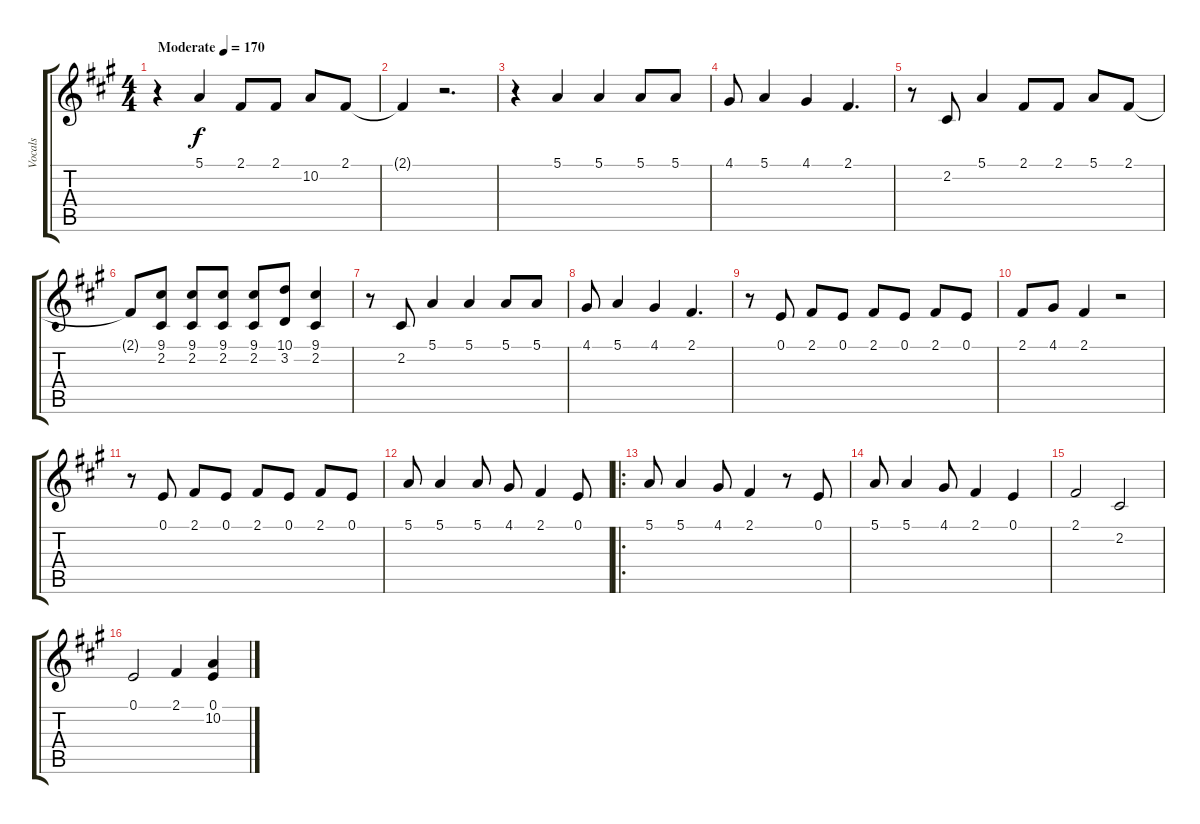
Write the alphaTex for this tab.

\track ("Vocals" "Vocals") {instrument flute}
\staff {score tabs}
\tuning (E4 B3 G3 D3 A2 E2) {hide}
\ts (4 4)
\tempo (170 "Moderate")
\clef g2
\ks a
r.4{dy f instrument flute} 5.1.4 2.1.8 2.1.8 10.2.8 2.1.8 |
2.1{t}.4 r.2{d} |
r.4 5.1.4 5.1.4 5.1.8 5.1.8 |
4.1.8 5.1.4 4.1.4 2.1.4{d} |
r.8 2.2.8 5.1.4 2.1.8 2.1.8 5.1.8 2.1.8 |
2.1{t}.8 (9.1 2.2).8 (9.1 2.2).8 (9.1 2.2).8 (9.1 2.2).8 (10.1 3.2).8 (9.1 2.2).4 |
r.8 2.2.8 5.1.4 5.1.4 5.1.8 5.1.8 |
4.1.8 5.1.4 4.1.4 2.1.4{d} |
r.8 0.1.8 2.1.8 0.1.8 2.1.8 0.1.8 2.1.8 0.1.8 |
2.1.8 4.1.8 2.1.4 r.2 |
r.8 0.1.8 2.1.8 0.1.8 2.1.8 0.1.8 2.1.8 0.1.8 |
5.1.8 5.1.4 5.1.8 4.1.8 2.1.4 0.1.8 |
\ro
5.1.8 5.1.4 4.1.8 2.1.4 r.8 0.1.8 |
5.1.8 5.1.4 4.1.8 2.1.4 0.1.4 |
2.1.2 2.2.2 |
0.1.2 2.1.4 (0.1 10.2).4
